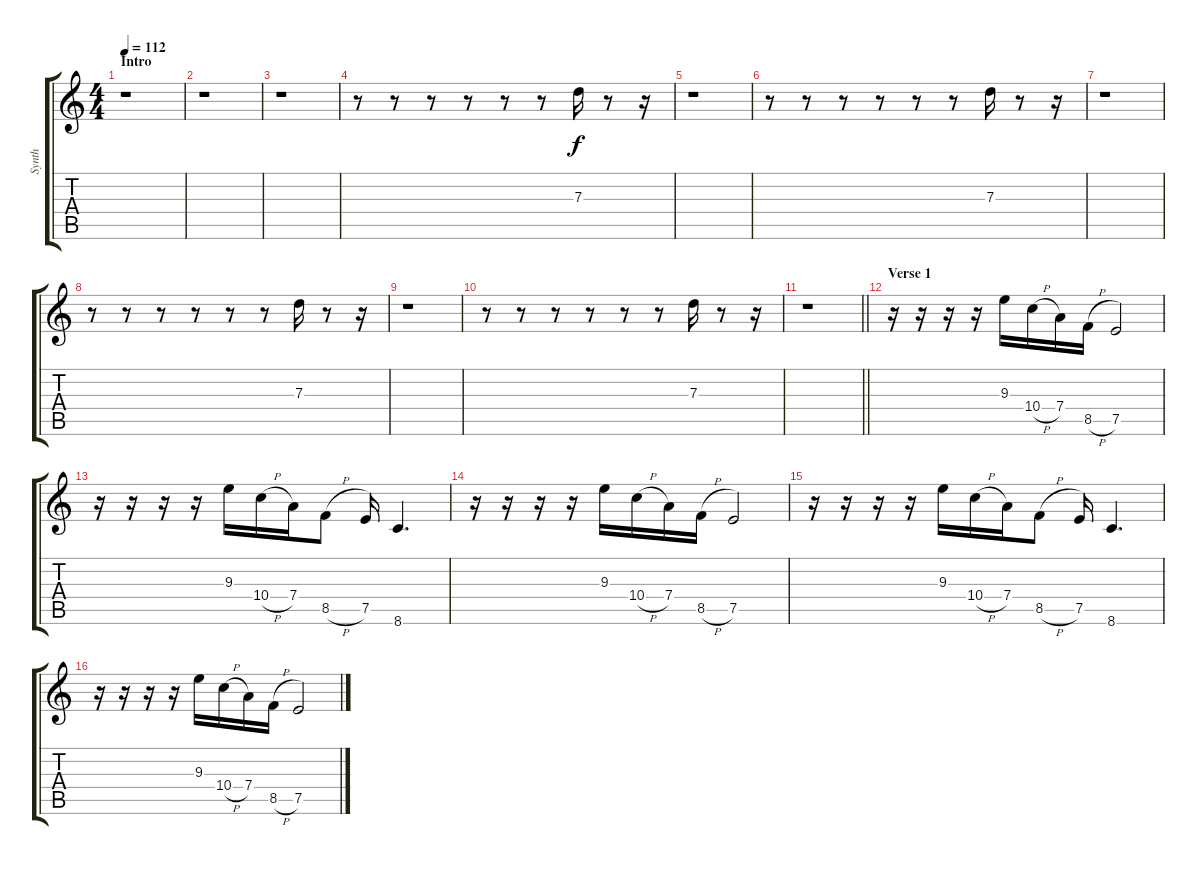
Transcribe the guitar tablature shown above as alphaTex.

\track ("Synth" "Synth") {instrument synthbass1}
\staff {score tabs}
\tuning (E4 B3 G3 D3 A2 E2) {hide}
\ts (4 4)
\section ("" "Intro")
\tempo 112
\clef g2
\ks c
r.1{dy f instrument synthbass1} |
r.1 |
r.1 |
r.8 r.8 r.8 r.8 r.8 r.8 7.3.16 r.8 r.16 |
r.1 |
r.8 r.8 r.8 r.8 r.8 r.8 7.3.16 r.8 r.16 |
r.1 |
r.8 r.8 r.8 r.8 r.8 r.8 7.3.16 r.8 r.16 |
r.1 |
r.8 r.8 r.8 r.8 r.8 r.8 7.3.16 r.8 r.16 |
\barLineRight lightlight
r.1 |
\section ("" "Verse 1")
r.16 r.16 r.16 r.16 9.3.16 10.4{h}.16 7.4.16 8.5{h}.16 7.5.2 |
r.16 r.16 r.16 r.16 9.3.16 10.4{h}.16 7.4.16 8.5{h}.8 7.5.16 8.6.4{d} |
r.16 r.16 r.16 r.16 9.3.16 10.4{h}.16 7.4.16 8.5{h}.16 7.5.2 |
r.16 r.16 r.16 r.16 9.3.16 10.4{h}.16 7.4.16 8.5{h}.8 7.5.16 8.6.4{d} |
r.16 r.16 r.16 r.16 9.3.16 10.4{h}.16 7.4.16 8.5{h}.16 7.5.2
